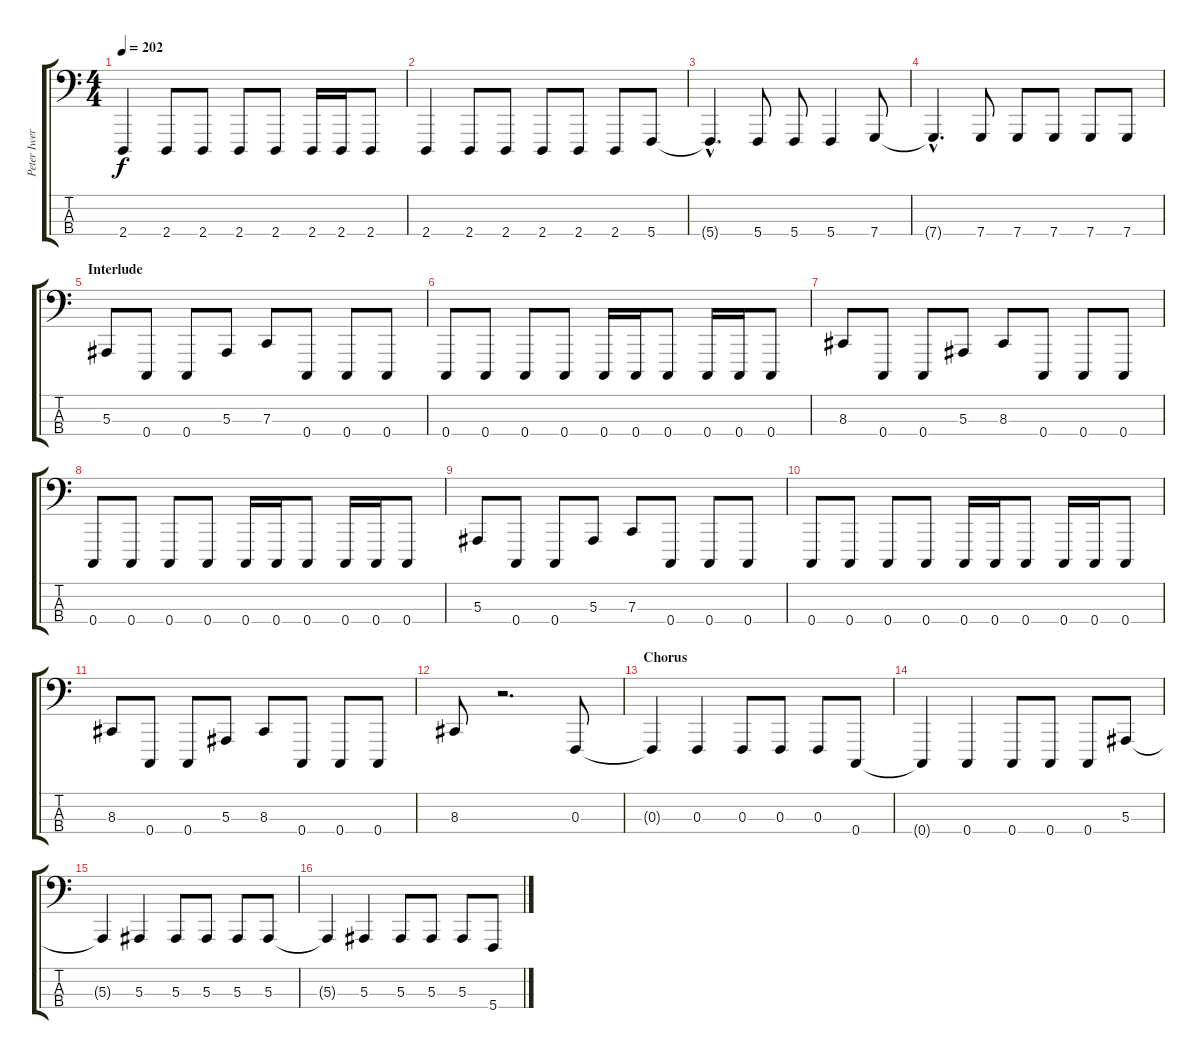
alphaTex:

\track ("Peter Iwers" "Peter Iwer") {instrument lead8bassandlead}
\staff {score tabs}
\tuning (Eb2 Bb1 F1 C1) {hide}
\ts (4 4)
\tempo 202
\clef f4
\ks c
2.4.4{dy f} 2.4.8 2.4.8 2.4.8 2.4.8 2.4.16 2.4.16 2.4.8 |
2.4.4 2.4.8 2.4.8 2.4.8 2.4.8 2.4.8 5.4.8 |
5.4{hac t}.4{d} 5.4.8 5.4.8 5.4.4 7.4.8 |
7.4{hac t}.4{d} 7.4.8 7.4.8 7.4.8 7.4.8 7.4.8 |
\section ("" "Interlude")
5.3.8 0.4.8 0.4.8 5.3.8 7.3.8 0.4.8 0.4.8 0.4.8 |
0.4.8 0.4.8 0.4.8 0.4.8 0.4.16 0.4.16 0.4.8 0.4.16 0.4.16 0.4.8 |
8.3.8 0.4.8 0.4.8 5.3.8 8.3.8 0.4.8 0.4.8 0.4.8 |
0.4.8 0.4.8 0.4.8 0.4.8 0.4.16 0.4.16 0.4.8 0.4.16 0.4.16 0.4.8 |
5.3.8 0.4.8 0.4.8 5.3.8 7.3.8 0.4.8 0.4.8 0.4.8 |
0.4.8 0.4.8 0.4.8 0.4.8 0.4.16 0.4.16 0.4.8 0.4.16 0.4.16 0.4.8 |
8.3.8 0.4.8 0.4.8 5.3.8 8.3.8 0.4.8 0.4.8 0.4.8 |
8.3.8 r.2{d} 0.3.8 |
\section ("" "Chorus")
0.3{t}.4 0.3.4 0.3.8 0.3.8 0.3.8 0.4.8 |
0.4{t}.4 0.4.4 0.4.8 0.4.8 0.4.8 5.3.8 |
5.3{t}.4 5.3.4 5.3.8 5.3.8 5.3.8 5.3.8 |
5.3{t}.4 5.3.4 5.3.8 5.3.8 5.3.8 5.4.8
